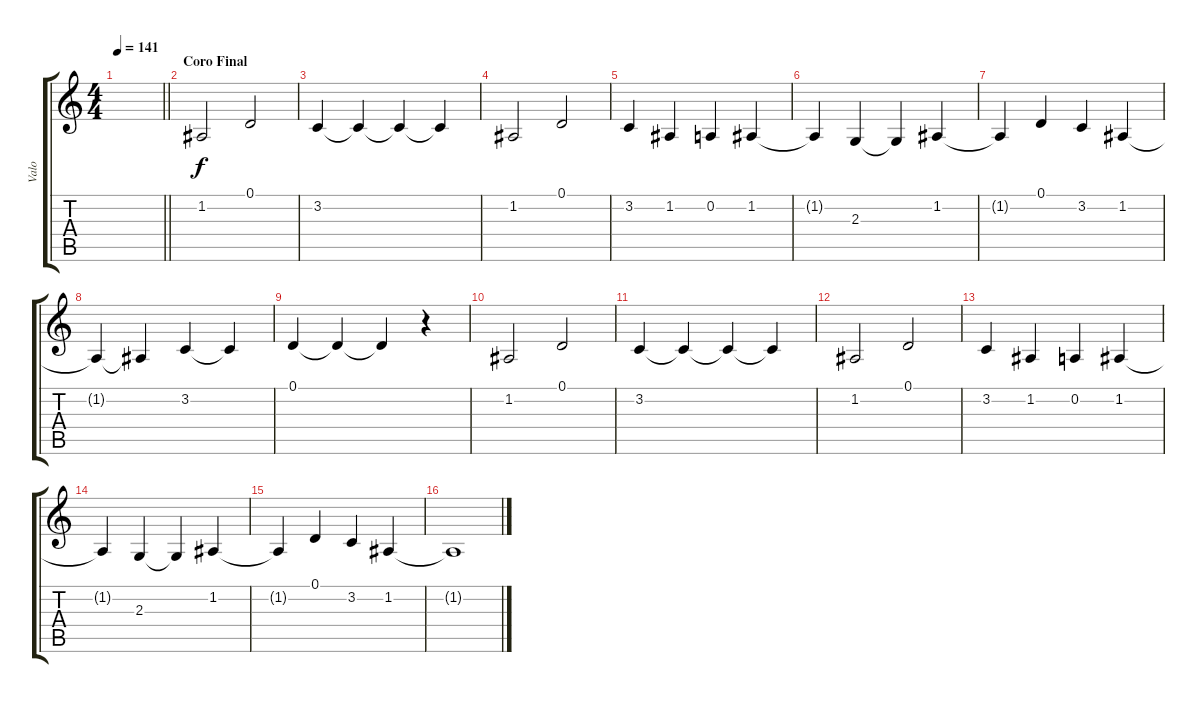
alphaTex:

\track ("Valo" "Valo") {instrument tenorsax}
\staff {score tabs}
\tuning (D4 A3 F3 C3 G2 D2) {hide}
\ts (4 4)
\tempo 141
\clef g2
\barLineRight lightlight
\ks c
|
\section ("" "Coro Final")
1.2.2 0.1.2 |
3.2.4 3.2{t}.4 3.2{t}.4 3.2{t}.4 |
1.2.2 0.1.2 |
3.2.4 1.2.4 0.2.4 1.2.4 |
1.2{t}.4 2.3.4 2.3{t}.4 1.2.4 |
1.2{t}.4 0.1.4 3.2.4 1.2.4 |
1.2{t}.4 1.2{t}.4 3.2.4 3.2{t}.4 |
0.1.4 0.1{t}.4 0.1{t}.4 r.4 |
1.2.2 0.1.2 |
3.2.4 3.2{t}.4 3.2{t}.4 3.2{t}.4 |
1.2.2 0.1.2 |
3.2.4 1.2.4 0.2.4 1.2.4 |
1.2{t}.4 2.3.4 2.3{t}.4 1.2.4 |
1.2{t}.4 0.1.4 3.2.4 1.2.4 |
1.2{t}.1
